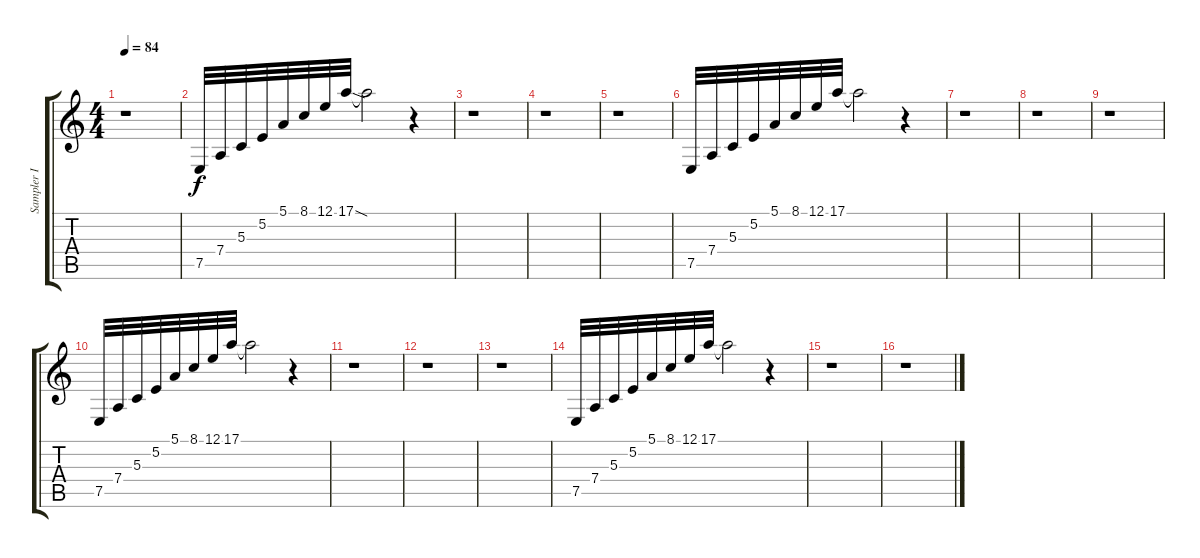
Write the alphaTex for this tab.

\track ("Sampler I" "Sampler I") {instrument celesta}
\staff {score tabs}
\tuning (E4 B3 G3 D3 A2 E2) {hide}
\ts (4 4)
\tempo 84
\clef g2
\ks c
r.1{dy f} |
7.5.32 7.4.32 5.3.32 5.2.32 5.1.32 8.1.32 12.1.32 17.1{sod}.32 17.1{t}.2 r.4 |
r.1 |
r.1 |
r.1 |
7.5.32 7.4.32 5.3.32 5.2.32 5.1.32 8.1.32 12.1.32 17.1.32 17.1{t}.2 r.4 |
r.1 |
r.1 |
r.1 |
7.5.32 7.4.32 5.3.32 5.2.32 5.1.32 8.1.32 12.1.32 17.1.32 17.1{t}.2 r.4 |
r.1 |
r.1 |
r.1 |
7.5.32 7.4.32 5.3.32 5.2.32 5.1.32 8.1.32 12.1.32 17.1.32 17.1{t}.2 r.4 |
r.1 |
r.1
